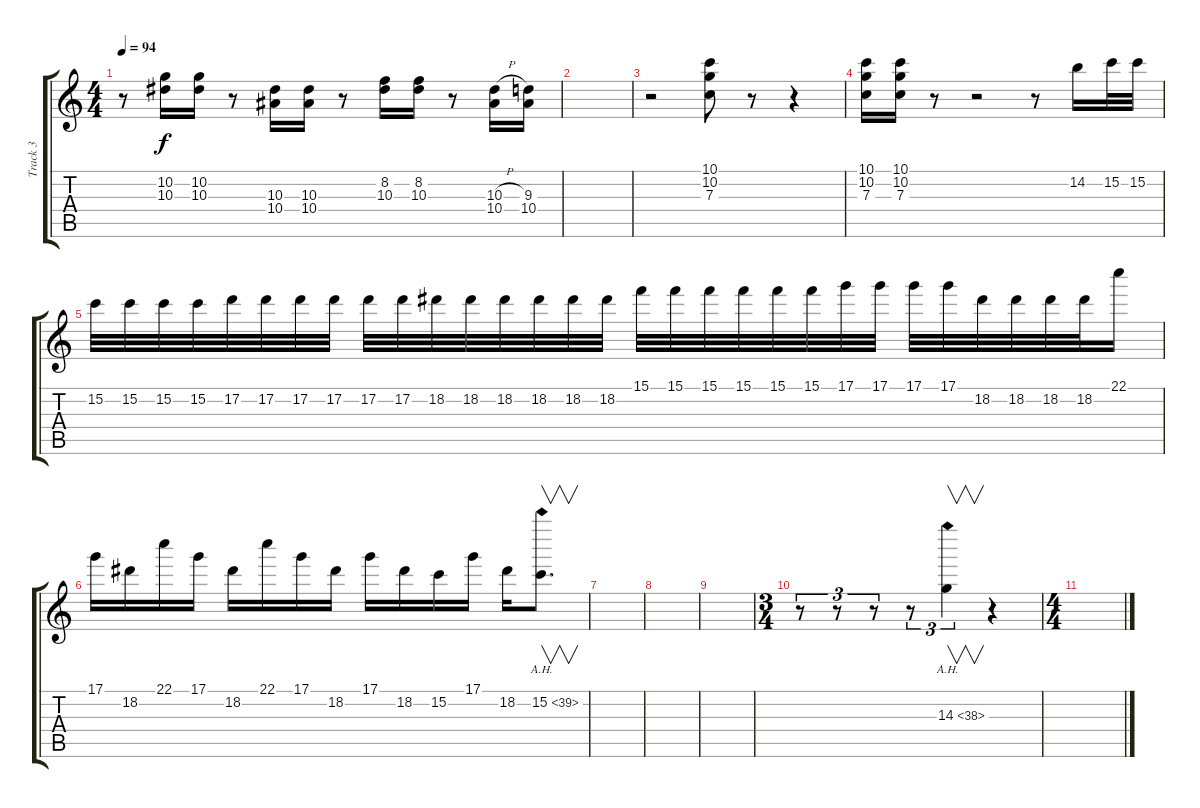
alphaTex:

\track ("Track 3" "Track 3") {instrument overdrivenguitar}
\staff {score tabs}
\tuning (D4 A3 F3 C3 G2 C2) {hide}
\ts (4 4)
\tempo 94
\clef g2
\ks c
r.8{dy f} (10.2 10.3).16 (10.2 10.3).16 r.8 (10.3 10.4).16 (10.3 10.4).16 r.8 (8.2 10.3).16 (8.2 10.3).16 r.8 (10.3{h} 10.4).16 (9.3 10.4).16 |
|
r.2 (10.1 10.2 7.3).8 r.8 r.4 |
(10.1 10.2 7.3).16 (10.1 10.2 7.3).16 r.8 r.2 r.8 14.2.16 15.2.32 15.2.32 |
15.2.32 15.2.32 15.2.32 15.2.32 17.2.32 17.2.32 17.2.32 17.2.32 17.2.32 17.2.32 18.2.32 18.2.32 18.2.32 18.2.32 18.2.32 18.2.32 15.1.32 15.1.32 15.1.32 15.1.32 15.1.32 15.1.32 17.1.32 17.1.32 17.1.32 17.1.32 18.2.32 18.2.32 18.2.32 18.2.32 22.1.16 |
17.1.16 18.2.16 22.1.16 17.1.16 18.2.16 22.1.16 17.1.16 18.2.16 17.1.16 18.2.16 15.2.16 17.1.16 18.2.16 15.2{ah 24}.8{v d} |
|
|
|
\ts (3 4)
r.8{tu (3 2)} r.8{tu (3 2)} r.8{tu (3 2)} r.8{tu (3 2)} 14.3{ah 24}.4{v tu (3 2)} r.4 |
\ts (4 4)
